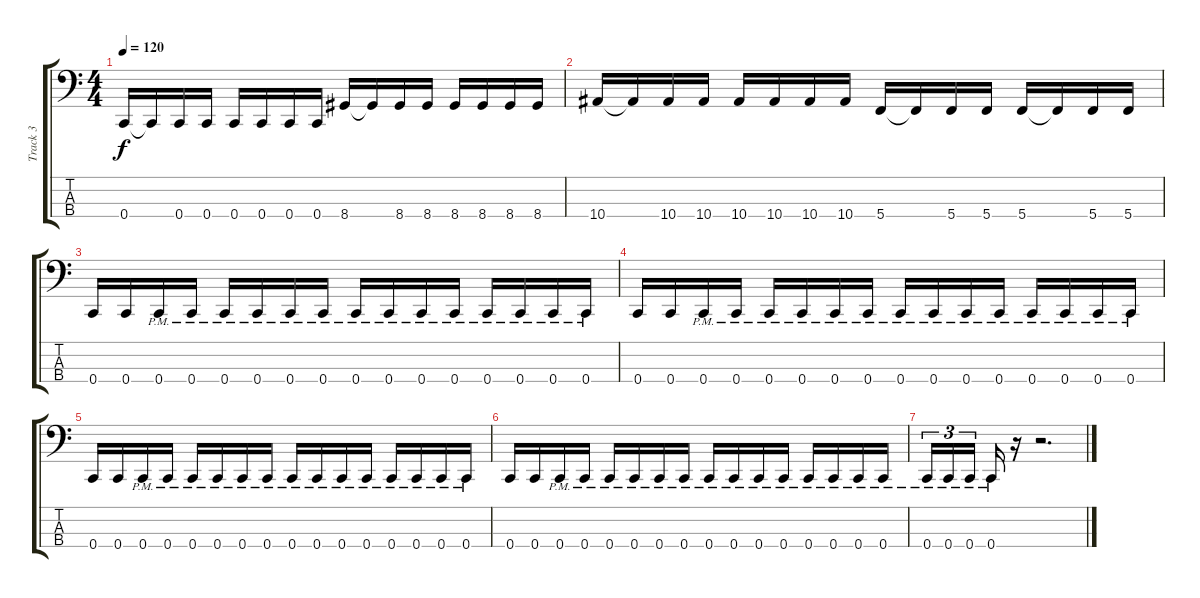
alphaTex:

\track ("Track 3" "Track 3") {instrument electricbasspick}
\staff {score tabs}
\tuning (Eb2 A1 F1 C1) {hide}
\ts (4 4)
\tempo 120
\clef f4
\ks c
0.4.16{dy f} 0.4{t}.16 0.4.16 0.4.16 0.4.16 0.4.16 0.4.16 0.4.16 8.4.16 8.4{t}.16 8.4.16 8.4.16 8.4.16 8.4.16 8.4.16 8.4.16 |
10.4.16 10.4{t}.16 10.4.16 10.4.16 10.4.16 10.4.16 10.4.16 10.4.16 5.4.16 5.4{t}.16 5.4.16 5.4.16 5.4.16 5.4{t}.16 5.4.16 5.4.16 |
0.4.16 0.4.16 0.4{pm}.16 0.4{pm}.16 0.4{pm}.16 0.4{pm}.16 0.4{pm}.16 0.4{pm}.16 0.4{pm}.16 0.4{pm}.16 0.4{pm}.16 0.4{pm}.16 0.4{pm}.16 0.4{pm}.16 0.4{pm}.16 0.4{pm}.16 |
0.4.16 0.4.16 0.4{pm}.16 0.4{pm}.16 0.4{pm}.16 0.4{pm}.16 0.4{pm}.16 0.4{pm}.16 0.4{pm}.16 0.4{pm}.16 0.4{pm}.16 0.4{pm}.16 0.4{pm}.16 0.4{pm}.16 0.4{pm}.16 0.4{pm}.16 |
0.4.16 0.4.16 0.4{pm}.16 0.4{pm}.16 0.4{pm}.16 0.4{pm}.16 0.4{pm}.16 0.4{pm}.16 0.4{pm}.16 0.4{pm}.16 0.4{pm}.16 0.4{pm}.16 0.4{pm}.16 0.4{pm}.16 0.4{pm}.16 0.4{pm}.16 |
0.4.16 0.4.16 0.4{pm}.16 0.4{pm}.16 0.4{pm}.16 0.4{pm}.16 0.4{pm}.16 0.4{pm}.16 0.4{pm}.16 0.4{pm}.16 0.4{pm}.16 0.4{pm}.16 0.4{pm}.16 0.4{pm}.16 0.4{pm}.16 0.4{pm}.16 |
0.4{pm}.16{tu (3 2)} 0.4{pm}.16{tu (3 2)} 0.4{pm}.16{tu (3 2)} 0.4{pm}.16 r.16 r.2{d}
